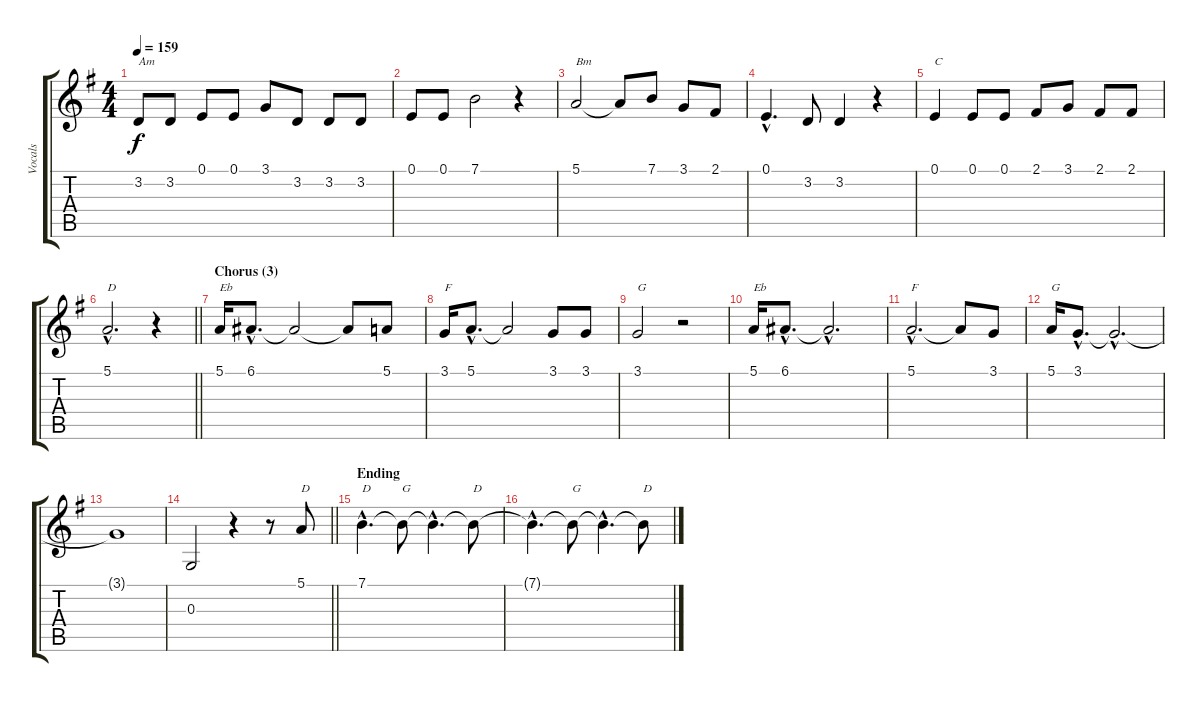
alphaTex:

\track ("Vocals" "Vocals") {instrument sopranosax}
\staff {score tabs}
\tuning (E4 B3 G3 D3 A2 E2) {hide}
\ts (4 4)
\tempo 159
\clef g2
\ks g
3.2.8{txt "Am" dy f} 3.2.8 0.1.8 0.1.8 3.1.8 3.2.8 3.2.8 3.2.8 |
0.1.8 0.1.8 7.1.2 r.4 |
5.1.2{txt "Bm"} 5.1{t}.8 7.1.8 3.1.8 2.1.8 |
0.1{hac}.4{d} 3.2.8 3.2.4 r.4 |
0.1.4{txt "C"} 0.1.8 0.1.8 2.1.8 3.1.8 2.1.8 2.1.8 |
\barLineRight lightlight
5.1{hac}.2{d txt "D"} r.4 |
\section ("" "Chorus (3)")
5.1.16{txt "Eb"} 6.1{hac}.8{d} 6.1{t}.2 6.1{t}.8 5.1.8 |
3.1.16{txt "F"} 5.1{hac}.8{d} 5.1{t}.2 3.1.8 3.1.8 |
3.1.2{txt "G"} r.2 |
5.1.16{txt "Eb"} 6.1{hac}.8{d} 6.1{hac t}.2{d} |
5.1{hac}.2{d txt "F"} 5.1{t}.8 3.1.8 |
5.1.16{txt "G"} 3.1{hac}.8{d} 3.1{hac t}.2{d} |
3.1{t}.1 |
\barLineRight lightlight
0.3.2 r.4 r.8 5.1.8{txt "D"} |
\section ("" "Ending")
7.1{hac}.4{d txt "D"} 7.1{t}.8{txt "G"} 7.1{hac t}.4{d} 7.1{t}.8{txt "D"} |
7.1{hac t}.4{d} 7.1{t}.8{txt "G"} 7.1{hac t}.4{d} 7.1{t}.8{txt "D"}
